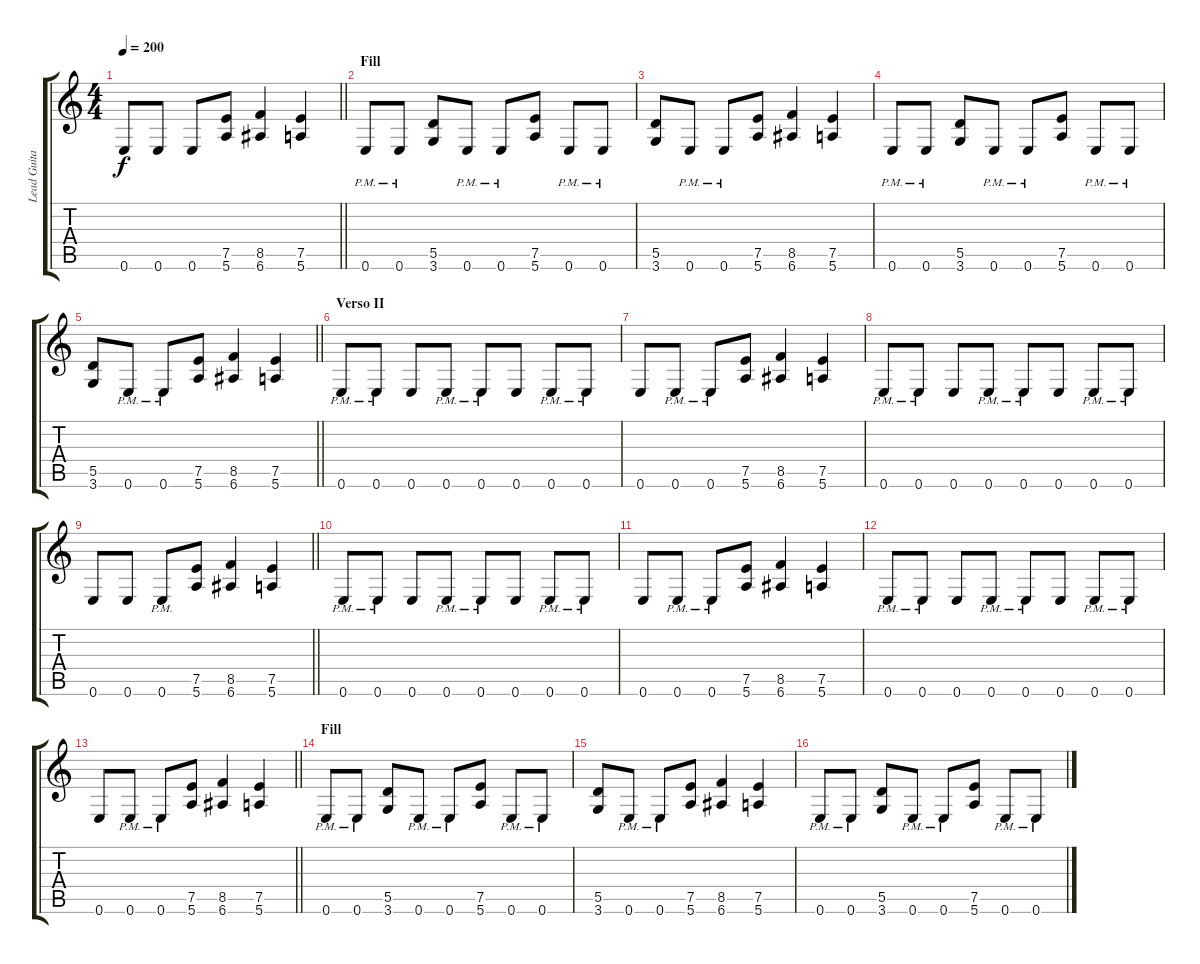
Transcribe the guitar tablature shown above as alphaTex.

\track ("Lead Guitar" "Lead Guita") {instrument distortionguitar}
\staff {score tabs}
\tuning (E4 B3 G3 D3 A2 E2) {hide}
\ts (4 4)
\tempo 200
\clef g2
\barLineRight lightlight
\ks c
0.6.8{dy f} 0.6.8 0.6.8 (7.5 5.6).8 (8.5 6.6).4 (7.5 5.6).4 |
\section ("" "Fill")
0.6{pm}.8 0.6{pm}.8 (5.5 3.6).8 0.6{pm}.8 0.6{pm}.8 (7.5 5.6).8 0.6{pm}.8 0.6{pm}.8 |
(5.5 3.6).8 0.6{pm}.8 0.6{pm}.8 (7.5 5.6).8 (8.5 6.6).4 (7.5 5.6).4 |
0.6{pm}.8 0.6{pm}.8 (5.5 3.6).8 0.6{pm}.8 0.6{pm}.8 (7.5 5.6).8 0.6{pm}.8 0.6{pm}.8 |
\barLineRight lightlight
(5.5 3.6).8 0.6{pm}.8 0.6{pm}.8 (7.5 5.6).8 (8.5 6.6).4 (7.5 5.6).4 |
\section ("" "Verso II")
0.6{pm}.8 0.6{pm}.8 0.6.8 0.6{pm}.8 0.6{pm}.8 0.6.8 0.6{pm}.8 0.6{pm}.8 |
0.6.8 0.6{pm}.8 0.6{pm}.8 (7.5 5.6).8 (8.5 6.6).4 (7.5 5.6).4 |
0.6{pm}.8 0.6{pm}.8 0.6.8 0.6{pm}.8 0.6{pm}.8 0.6.8 0.6{pm}.8 0.6{pm}.8 |
\barLineRight lightlight
0.6.8 0.6.8 0.6{pm}.8 (7.5 5.6).8 (8.5 6.6).4 (7.5 5.6).4 |
\section ("" "")
0.6{pm}.8 0.6{pm}.8 0.6.8 0.6{pm}.8 0.6{pm}.8 0.6.8 0.6{pm}.8 0.6{pm}.8 |
0.6.8 0.6{pm}.8 0.6{pm}.8 (7.5 5.6).8 (8.5 6.6).4 (7.5 5.6).4 |
0.6{pm}.8 0.6{pm}.8 0.6.8 0.6{pm}.8 0.6{pm}.8 0.6.8 0.6{pm}.8 0.6{pm}.8 |
\barLineRight lightlight
0.6.8 0.6{pm}.8 0.6{pm}.8 (7.5 5.6).8 (8.5 6.6).4 (7.5 5.6).4 |
\section ("" "Fill")
0.6{pm}.8 0.6{pm}.8 (5.5 3.6).8 0.6{pm}.8 0.6{pm}.8 (7.5 5.6).8 0.6{pm}.8 0.6{pm}.8 |
(5.5 3.6).8 0.6{pm}.8 0.6{pm}.8 (7.5 5.6).8 (8.5 6.6).4 (7.5 5.6).4 |
0.6{pm}.8 0.6{pm}.8 (5.5 3.6).8 0.6{pm}.8 0.6{pm}.8 (7.5 5.6).8 0.6{pm}.8 0.6{pm}.8
